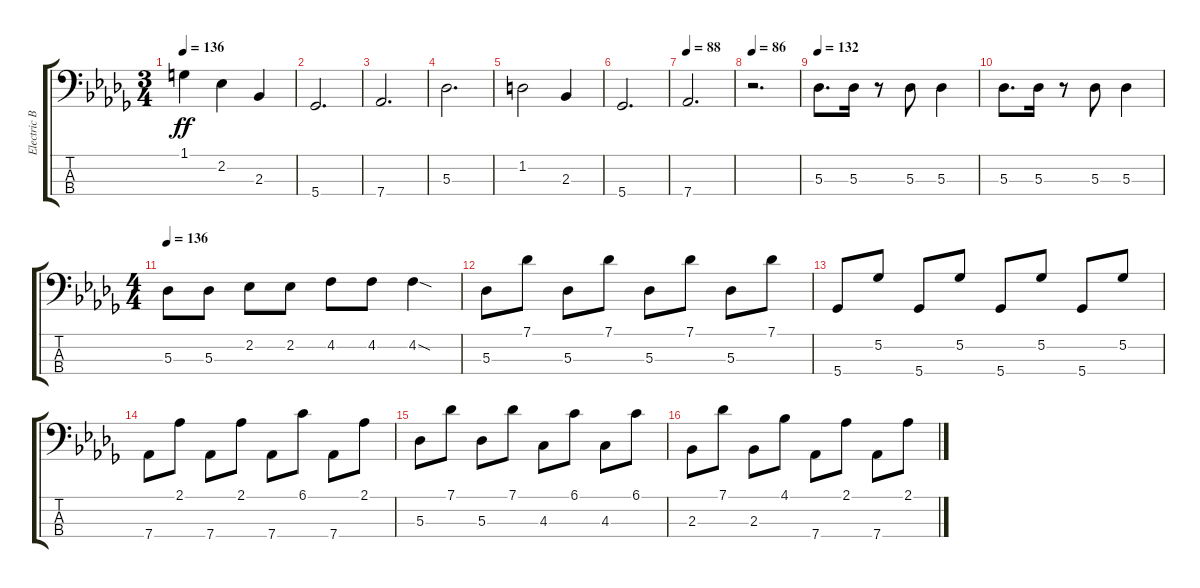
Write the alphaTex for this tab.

\track ("Electric Bass" "Electric B") {instrument electricbassfinger}
\staff {score tabs}
\tuning (Gb2 Db2 Ab1 Db1) {hide}
\ts (3 4)
\tempo 136
\clef f4
\ks db
1.1.4{dy ff} 2.2.4 2.3.4 |
5.4.2{d} |
7.4.2{d} |
5.3.2{d} |
1.2.2 2.3.4 |
5.4.2{d} |
\tempo 88
7.4.2{d} |
\tempo 86
r.2{d} |
\tempo 132
5.3.8{d} 5.3.16 r.8 5.3.8 5.3.4 |
5.3.8{d} 5.3.16 r.8 5.3.8 5.3.4 |
\ts (4 4)
\tempo 136
5.3.8 5.3.8 2.2.8 2.2.8 4.2.8 4.2.8 4.2{sod}.4 |
5.3.8 7.1.8 5.3.8 7.1.8 5.3.8 7.1.8 5.3.8 7.1.8 |
5.4.8 5.2.8 5.4.8 5.2.8 5.4.8 5.2.8 5.4.8 5.2.8 |
7.4.8 2.1.8 7.4.8 2.1.8 7.4.8 6.1.8 7.4.8 2.1.8 |
5.3.8 7.1.8 5.3.8 7.1.8 4.3.8 6.1.8 4.3.8 6.1.8 |
2.3.8 7.1.8 2.3.8 4.1.8 7.4.8 2.1.8 7.4.8 2.1.8
